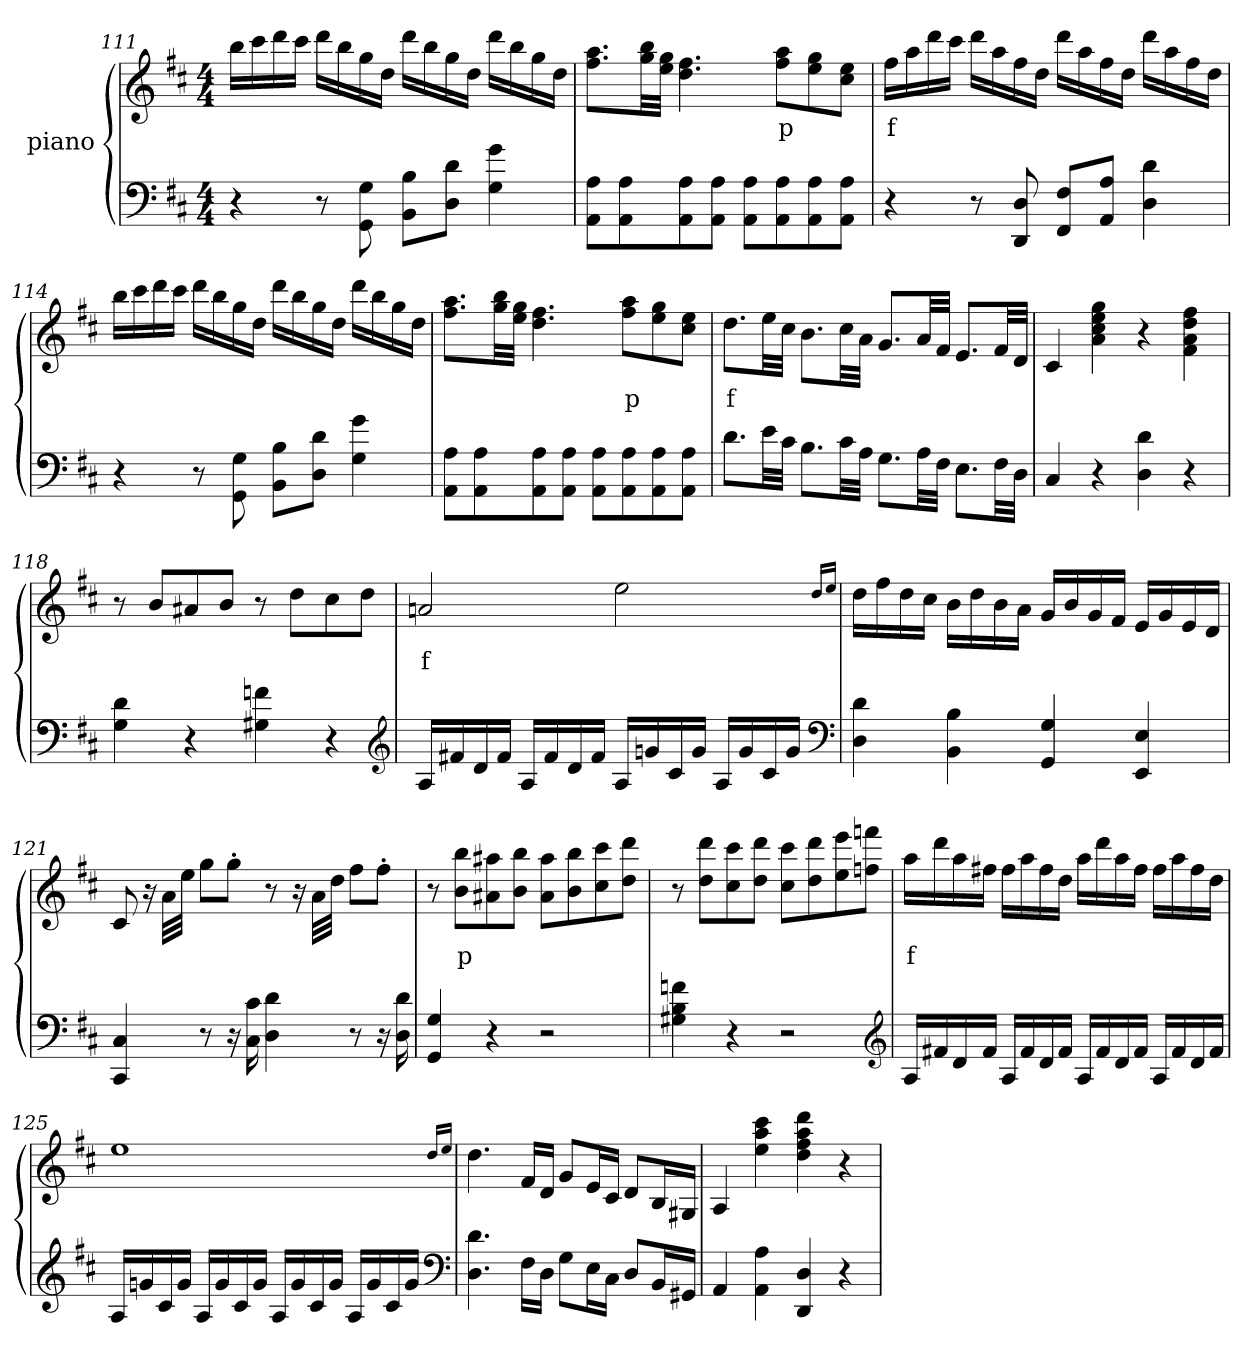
**kern	**kern	**text
*part2	*part1	*part1
*staff2	*staff1	*staff1
*	*I"piano	*
*clefF4	*clefG2	*
*k[f#c#]	*k[f#c#]	*
*D:	*D:	*
*M4/4	*M4/4	*
=111	=111	=111
4r	16bbLL	.
.	16ccc#	.
.	16ddd	.
.	16ccc#JJ	.
8r	16dddLL	.
.	16bb	.
8GG\ 8G\	16gg	.
.	16ddJJ	.
8BB 8BL	16dddLL	.
.	16bb	.
8D 8dJ	16gg	.
.	16ddJJ	.
4G 4g	16dddLL	.
.	16bb	.
.	16gg	.
.	16ddJJ	.
=112	=112	=112
8AA 8AL	8.ff# 8.aaL	.
8AA 8A	.	.
.	32gg 32bbLL	.
.	32ee 32ggJJJ	.
8AA 8A	4.dd 4.ff#	.
8AA 8AJ	.	.
8AA 8AL	.	.
8AA 8A	8ff# 8aaL	p
8AA 8A	8ee 8gg	.
8AA 8AJ	8cc# 8eeJ	.
=113	=113	=113
4r	16ff#LL	f
.	16aa	.
.	16ddd	.
.	16ccc#JJ	.
8r	16dddLL	.
.	16aa	.
8DD 8D	16ff#	.
.	16ddJJ	.
8FF# 8F#L	16dddLL	.
.	16aa	.
8AA 8AJ	16ff#	.
.	16ddJJ	.
4D 4d	16dddLL	.
.	16aa	.
.	16ff#	.
.	16ddJJ	.
=114	=114	=114
4r	16bbLL	.
.	16ccc#	.
.	16ddd	.
.	16ccc#JJ	.
8r	16dddLL	.
.	16bb	.
8GG\ 8G\	16gg	.
.	16ddJJ	.
8BB 8BL	16dddLL	.
.	16bb	.
8D 8dJ	16gg	.
.	16ddJJ	.
4G 4g	16dddLL	.
.	16bb	.
.	16gg	.
.	16ddJJ	.
=115	=115	=115
8AA 8AL	8.ff# 8.aaL	.
8AA 8A	.	.
.	32gg 32bbLL	.
.	32ee 32ggJJJ	.
8AA 8A	4.dd 4.ff#	.
8AA 8AJ	.	.
8AA 8AL	.	.
8AA 8A	8ff# 8aaL	p
8AA 8A	8ee 8gg	.
8AA 8AJ	8cc# 8eeJ	.
=116	=116	=116
8.dL	8.ddL	f
32eLL	32eeLL	.
32c#JJJ	32cc#JJJ	.
8.BL	8.bL	.
32c#LL	32cc#LL	.
32AJJJ	32aJJJ	.
8.GL	8.gL	.
32ALL	32aLL	.
32F#JJJ	32f#JJJ	.
8.EL	8.eL	.
32F#LL	32f#LL	.
32DJJJ	32dJJJ	.
=117	=117	=117
4C#	4c#	.
4r	4a 4cc# 4ee 4gg	.
4D 4d	4r	.
4r	4f# 4a 4dd 4ff#	.
=118	=118	=118
4G 4d	8r	p
.	8bL	.
4r	8a#X	.
.	8bJ	.
4G#X 4fn	8r	.
.	8ddL	.
4r	8cc#	.
.	8ddJ	.
*clefG2	*	*
=119	=119	=119
16ALL	2an	f
16f#X	.	.
16d	.	.
16f#JJ	.	.
16ALL	.	.
16f#	.	.
16d	.	.
16f#JJ	.	.
16ALL	2ee	.
16gn	.	.
16c#	.	.
16gJJ	.	.
16ALL	.	.
16g	.	.
16c#	.	.
16gJJ	.	.
*clefF4	*	*
.	16qddLL	.
.	16qeeJJ	.
=120	=120	=120
4D 4d	16ddLL	.
.	16ff#	.
.	16dd	.
.	16cc#JJ	.
4BB 4B	16bLL	.
.	16dd	.
.	16b	.
.	16aJJ	.
4GG 4G	16gLL	.
.	16b	.
.	16g	.
.	16f#JJ	.
4EE 4E	16eLL	.
.	16g	.
.	16e	.
.	16dJJ	.
=121	=121	=121
4CC# 4C#	8c#	.
.	16r	.
.	32aLLL	.
.	32eeJJJ	.
8r	8ggL	.
16r	8gg'>J	.
16C# 16c#	.	.
4D 4d	8r	.
.	16r	.
.	32aLLL	.
.	32ddJJJ	.
8r	8ff#L	.
16r	8ff#'>J	.
16D 16d	.	.
=122	=122	=122
4GG 4G	8r	.
.	8b 8bbL	p
4r	8a#X 8aa#X	.
.	8b 8bbJ	.
2r	8a# 8aa#L	.
.	8b 8bb	.
.	8cc# 8ccc#	.
.	8dd 8dddJ	.
=123	=123	=123
4G#X 4B 4fn	8r	.
.	8dd 8dddL	.
4r	8cc# 8ccc#	.
.	8dd 8dddJ	.
2r	8cc# 8ccc#L	.
.	8dd 8ddd	.
.	8ee 8eee	.
.	8ffn 8fffnJ	.
*clefG2	*	*
=124	=124	=124
16ALL	16aaLL	f
16f#X	16ddd	.
16d	16aa	.
16f#JJ	16ff#XJJ	.
16ALL	16ff#LL	.
16f#	16aa	.
16d	16ff#	.
16f#JJ	16ddJJ	.
16ALL	16aaLL	.
16f#	16ddd	.
16d	16aa	.
16f#JJ	16ff#JJ	.
16ALL	16ff#LL	.
16f#	16aa	.
16d	16ff#	.
16f#JJ	16ddJJ	.
=125	=125	=125
16ALL	1ee	.
16gn	.	.
16c#	.	.
16gJJ	.	.
16ALL	.	.
16g	.	.
16c#	.	.
16gJJ	.	.
16ALL	.	.
16g	.	.
16c#	.	.
16gJJ	.	.
16ALL	.	.
16g	.	.
16c#	.	.
16gJJ	.	.
*clefF4	*	*
.	16qddLL	.
.	16qeeJJ	.
=126	=126	=126
4.D 4.d	4.dd	.
16F#LL	16f#LL	.
16DJJ	16dJJ	.
8GL	8gL	.
16EL	16eL	.
16C#JJ	16c#JJ	.
8DL	8dL	.
16BBL	16BL	.
16GG#XJJ	16G#XJJ	.
=127	=127	=127
4AA	4A	.
4AA 4A	4ee 4aa 4ccc#	.
4DD 4D	4dd 4ff# 4aa 4ddd	.
4r	4r	.
=	=	=
*-	*-	*-
